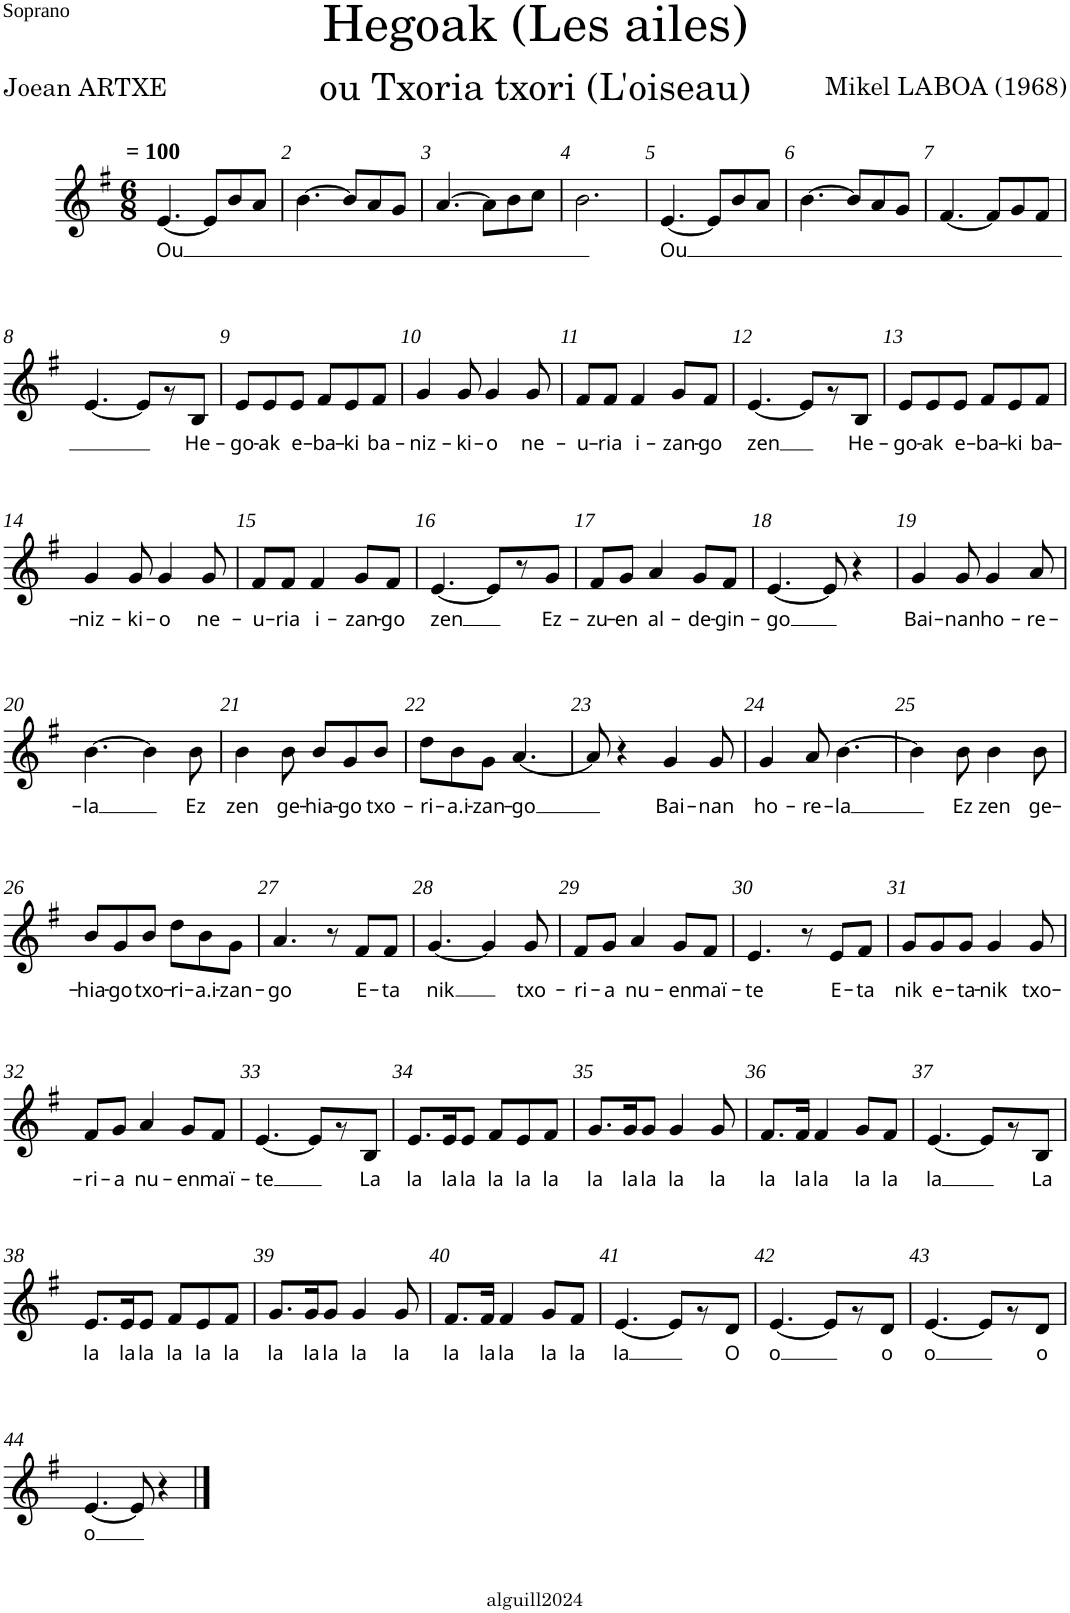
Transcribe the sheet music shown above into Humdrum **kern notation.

**kern	**text
*part1	*part1
*staff1	*staff1
*I"Soprano	*
*I'Sop.	*
*clefG2	*
*k[f#]	*
*e:	*
*M6/8	*
=1	=1
!LO:TX:a:B:t== 100	!
!	!LO:LY:b
[4.e/	Ou
8e/L]	.
8b/	.
8a/J	.
=2	=2
[4.b\	.
8b/L]	.
8a/	.
8g/J	.
=3	=3
[4.a/	.
8a\L]	.
8b\	.
8cc\J	.
=4	=4
2.b\	.
=5	=5
!	!LO:LY:b
[4.e/	Ou
8e/L]	.
8b/	.
8a/J	.
=6	=6
[4.b\	.
8b/L]	.
8a/	.
8g/J	.
=7	=7
[4.f#/	.
8f#/L]	.
8g/	.
8f#/J	.
!!LO:LB:g=z
=8	=8
[4.e/	.
8e/L]	.
8r	.
!	!LO:LY:b
8B/J	He-
=9	=9
!	!LO:LY:b
8e/L	-go-
!	!LO:LY:b
8e/	-ak
!	!LO:LY:b
8e/J	e-
!	!LO:LY:b
8f#/L	-ba-
!	!LO:LY:b
8e/	-ki
!	!LO:LY:b
8f#/J	ba-
=10	=10
!	!LO:LY:b
4g/	-niz-
!	!LO:LY:b
8g/	-ki-
!	!LO:LY:b
4g/	-o
!	!LO:LY:b
8g/	ne-
=11	=11
!	!LO:LY:b
8f#/L	-u-
!	!LO:LY:b
8f#/J	-ria
!	!LO:LY:b
4f#/	i-
!	!LO:LY:b
8g/L	-zan-
!	!LO:LY:b
8f#/J	-go
=12	=12
!	!LO:LY:b
[4.e/	zen
8e/L]	.
8r	.
!	!LO:LY:b
8B/J	He-
=13	=13
!	!LO:LY:b
8e/L	-go-
!	!LO:LY:b
8e/	-ak
!	!LO:LY:b
8e/J	e-
!	!LO:LY:b
8f#/L	-ba-
!	!LO:LY:b
8e/	-ki
!	!LO:LY:b
8f#/J	ba-
!!LO:LB:g=z
=14	=14
!	!LO:LY:b
4g/	-niz-
!	!LO:LY:b
8g/	-ki-
!	!LO:LY:b
4g/	-o
!	!LO:LY:b
8g/	ne-
=15	=15
!	!LO:LY:b
8f#/L	-u-
!	!LO:LY:b
8f#/J	-ria
!	!LO:LY:b
4f#/	i-
!	!LO:LY:b
8g/L	-zan-
!	!LO:LY:b
8f#/J	-go
=16	=16
!	!LO:LY:b
[4.e/	zen
8e/L]	.
8r	.
!	!LO:LY:b
8g/J	Ez-
=17	=17
!	!LO:LY:b
8f#/L	-zu-
!	!LO:LY:b
8g/J	-en
!	!LO:LY:b
4a/	al-
!	!LO:LY:b
8g/L	-de-
!	!LO:LY:b
8f#/J	-gin-
=18	=18
!	!LO:LY:b
[4.e/	-go
8e/]	.
4r	.
=19	=19
!	!LO:LY:b
4g/	Bai-
!	!LO:LY:b
8g/	-nan
!	!LO:LY:b
4g/	ho-
!	!LO:LY:b
8a/	-re-
!!LO:LB:g=z
=20	=20
!	!LO:LY:b
[4.b\	-la
4b\]	.
!	!LO:LY:b
8b\	Ez
=21	=21
!	!LO:LY:b
4b\	zen
!	!LO:LY:b
8b\	ge-
!	!LO:LY:b
8b/L	-hia-
!	!LO:LY:b
8g/	-go
!	!LO:LY:b
8b/J	txo-
=22	=22
!	!LO:LY:b
8dd\L	-ri-
!	!LO:LY:b
8b\	-a.i-
!	!LO:LY:b
8g\J	-zan-
!	!LO:LY:b
[4.a/	-go
=23	=23
8a/]	.
4r	.
!	!LO:LY:b
4g/	Bai-
!	!LO:LY:b
8g/	-nan
=24	=24
!	!LO:LY:b
4g/	ho-
!	!LO:LY:b
8a/	-re-
!	!LO:LY:b
[4.b\	-la
=25	=25
4b\]	.
!	!LO:LY:b
8b\	Ez
!	!LO:LY:b
4b\	zen
!	!LO:LY:b
8b\	ge-
!!LO:LB:g=z
=26	=26
!	!LO:LY:b
8b/L	-hia-
!	!LO:LY:b
8g/	-go
!	!LO:LY:b
8b/J	txo-
!	!LO:LY:b
8dd\L	-ri-
!	!LO:LY:b
8b\	-a.i-
!	!LO:LY:b
8g\J	-zan-
=27	=27
!	!LO:LY:b
4.a/	-go
8r	.
!	!LO:LY:b
8f#/L	E-
!	!LO:LY:b
8f#/J	-ta
=28	=28
!	!LO:LY:b
[4.g/	nik
4g/]	.
!	!LO:LY:b
8g/	txo-
=29	=29
!	!LO:LY:b
8f#/L	-ri-
!	!LO:LY:b
8g/J	-a
!	!LO:LY:b
4a/	nu-
!	!LO:LY:b
8g/L	-en
!	!LO:LY:b
8f#/J	maï-
=30	=30
!	!LO:LY:b
4.e/	-te
8r	.
!	!LO:LY:b
8e/L	E-
!	!LO:LY:b
8f#/J	-ta
=31	=31
!	!LO:LY:b
8g/L	nik
!	!LO:LY:b
8g/	e-
!	!LO:LY:b
8g/J	-ta-
!	!LO:LY:b
4g/	-nik
!	!LO:LY:b
8g/	txo-
!!LO:LB:g=z
=32	=32
!	!LO:LY:b
8f#/L	-ri-
!	!LO:LY:b
8g/J	-a
!	!LO:LY:b
4a/	nu-
!	!LO:LY:b
8g/L	-en
!	!LO:LY:b
8f#/J	maï-
=33	=33
!	!LO:LY:b
[4.e/	-te
8e/L]	.
8r	.
!	!LO:LY:b
8B/J	La
=34	=34
!	!LO:LY:b
8.e/L	la
!	!LO:LY:b
16e/K	la
!	!LO:LY:b
8e/J	la
!	!LO:LY:b
8f#/L	la
!	!LO:LY:b
8e/	la
!	!LO:LY:b
8f#/J	la
=35	=35
!	!LO:LY:b
8.g/L	la
!	!LO:LY:b
16g/K	la
!	!LO:LY:b
8g/J	la
!	!LO:LY:b
4g/	la
!	!LO:LY:b
8g/	la
=36	=36
!	!LO:LY:b
8.f#/L	la
!	!LO:LY:b
16f#/Jk	la
!	!LO:LY:b
4f#/	la
!	!LO:LY:b
8g/L	la
!	!LO:LY:b
8f#/J	la
=37	=37
!	!LO:LY:b
[4.e/	la
8e/L]	.
8r	.
!	!LO:LY:b
8B/J	La
!!LO:LB:g=z
=38	=38
!	!LO:LY:b
8.e/L	la
!	!LO:LY:b
16e/K	la
!	!LO:LY:b
8e/J	la
!	!LO:LY:b
8f#/L	la
!	!LO:LY:b
8e/	la
!	!LO:LY:b
8f#/J	la
=39	=39
!	!LO:LY:b
8.g/L	la
!	!LO:LY:b
16g/K	la
!	!LO:LY:b
8g/J	la
!	!LO:LY:b
4g/	la
!	!LO:LY:b
8g/	la
=40	=40
!	!LO:LY:b
8.f#/L	la
!	!LO:LY:b
16f#/Jk	la
!	!LO:LY:b
4f#/	la
!	!LO:LY:b
8g/L	la
!	!LO:LY:b
8f#/J	la
=41	=41
!	!LO:LY:b
[4.e/	la
8e/L]	.
8r	.
!	!LO:LY:b
8d/J	O
=42	=42
!	!LO:LY:b
[4.e/	o
8e/L]	.
8r	.
!	!LO:LY:b
8d/J	o
=43	=43
!	!LO:LY:b
[4.e/	o
8e/L]	.
8r	.
!	!LO:LY:b
8d/J	o
!!LO:LB:g=z
=44	=44
!	!LO:LY:b
[4.e/	o
8e/]	.
4r	.
==	==
*-	*-
